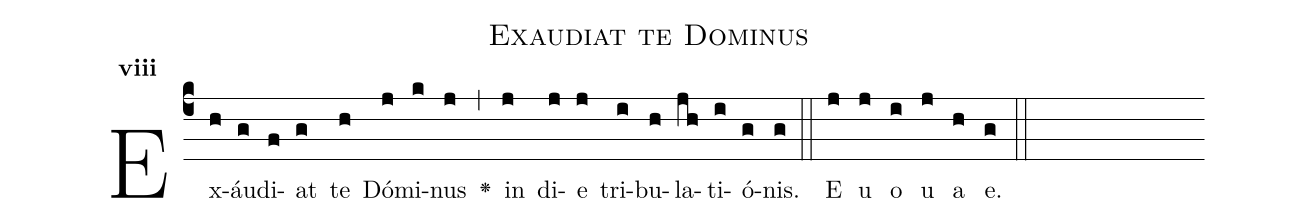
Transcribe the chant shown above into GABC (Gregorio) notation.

name:Exaudiat te Dominus;
office-part:Antiphona;
mode:8;
%%
initial-style: 1;
name: Exaudiat te Dominus;
book: Antiphonae & Responsoria/Tomus III, p. 14;
occasion: Psalterium Hebdomada I Feria III;
office-part: Vesperae Ant 1;
user-notes: ;
commentary: ;
annotation: 8g;
centering-scheme: english;
fontsize: 12;
font: OFLSortsMillGoudy;
height: 11;
width: 4.5;
%%
(c4)Ex(h)áu(g)di(f)at(g) te(h) Dó(j)mi(k)nus(j) <v>\greheightstar</v>(,) in(j) di(j)e(j) tri(i)bu(h)la(jh)ti(i)ó(g)nis.(g) (::)
E(j) u(j) o(i) u(j) a(h) e.(g) (::)
